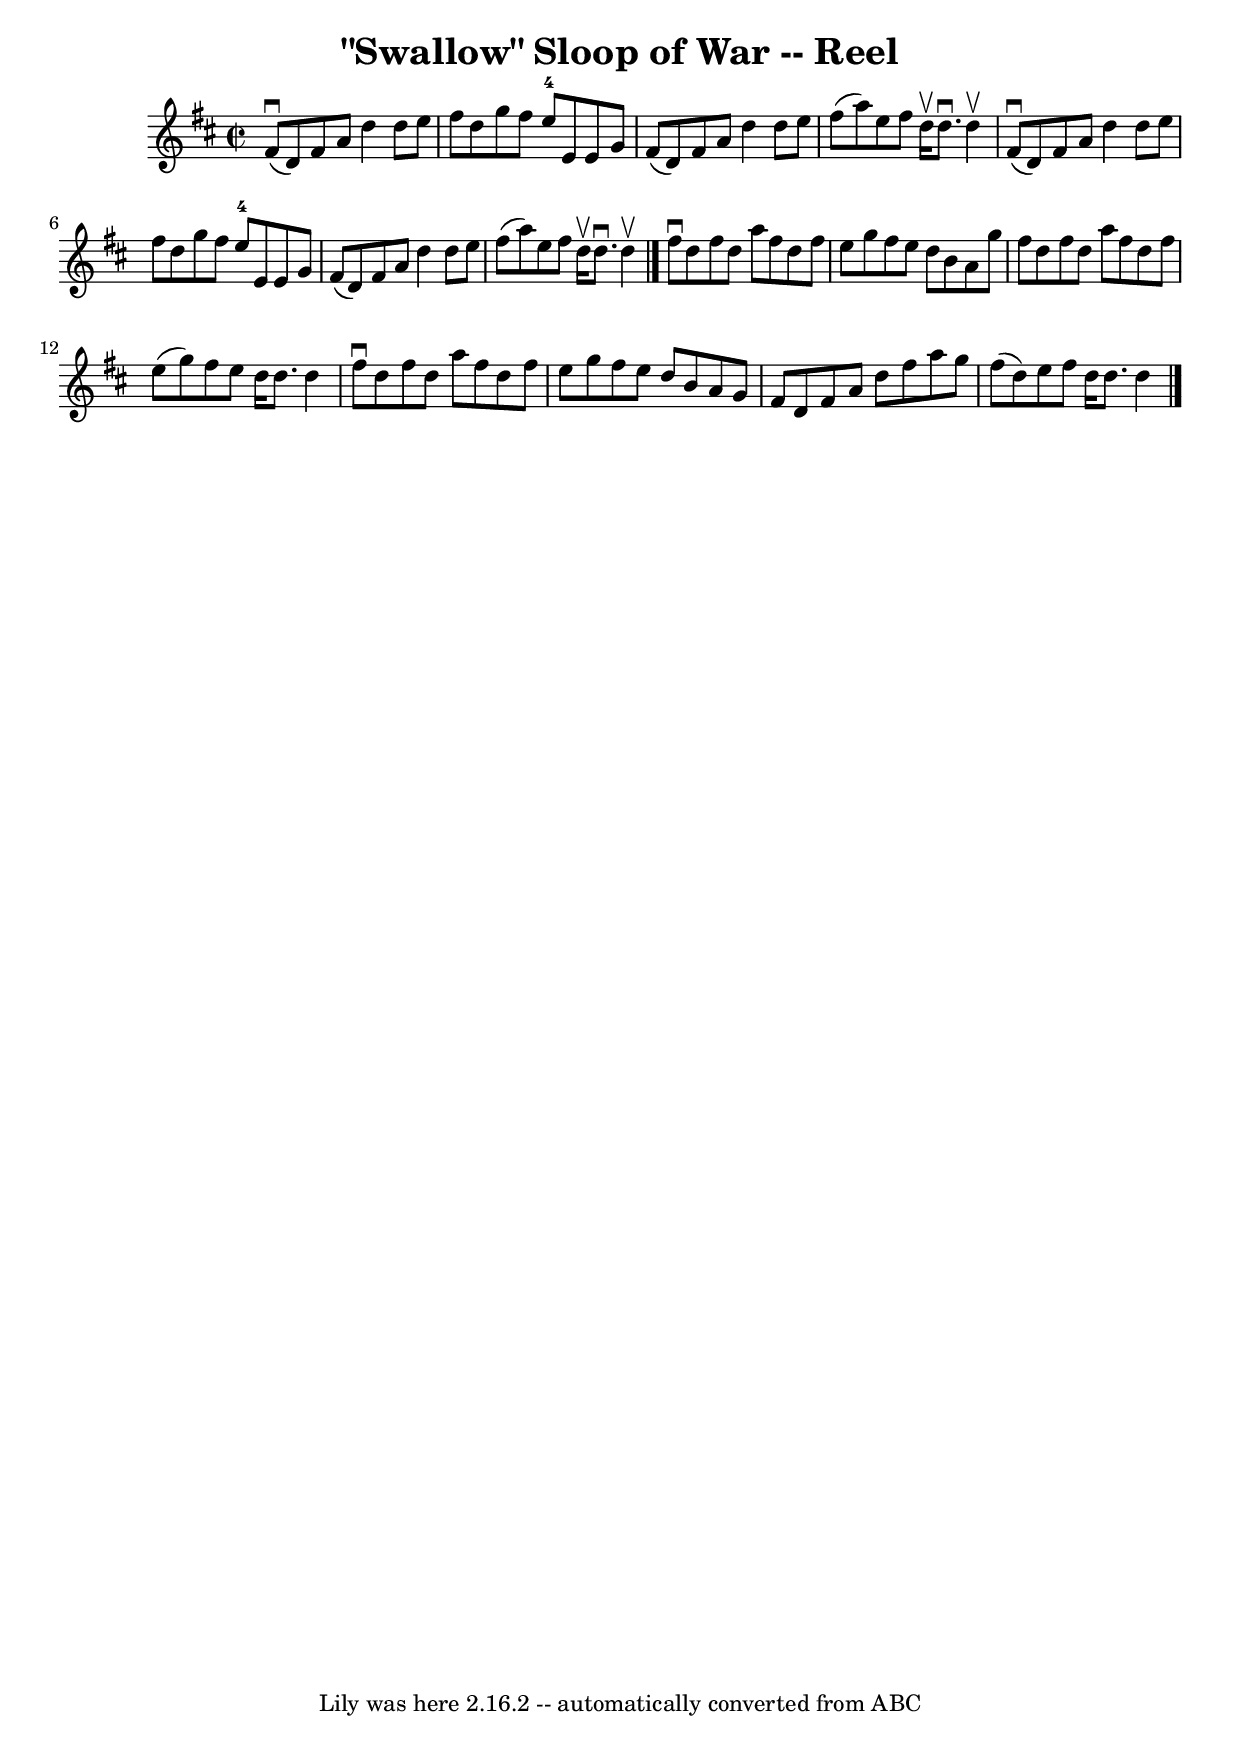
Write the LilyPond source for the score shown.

\version "2.16.2"
\include "Mammoth.ily"
\header {
  %% book = "Ryan's Mammoth Collection"
  crossRefNumber = "1"
  footnotes = "\\\\366"
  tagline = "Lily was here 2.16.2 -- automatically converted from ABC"
  title = "\"Swallow\" Sloop of War -- Reel"

}
voicedefault =  {


  \override Staff.TimeSignature #'style = #'C
  \time 2/2 
  \key d \major
  fis'8^\downbow(d'8) fis'8 a'8 d''4    
  d''8 e''8    |
  fis''8 d''8 g''8 fis''8 e''8-4   
  e'8 e'8 g'8    |
  fis'8 (d'8) fis'8 a'8 d''4    
  d''8 e''8    |
  fis''8 (a''8) e''8 fis''8 d''16 ^\upbow d''8.^\downbow d''4^\upbow   |
  fis'8^\downbow(d'8  
  -) fis'8 a'8 d''4 d''8 e''8    |
  fis''8 d''8 g''8  
  fis''8 e''8-4 e'8 e'8 g'8    |
  fis'8 (d'8)   
  fis'8 a'8 d''4 d''8 e''8    |
  fis''8 (a''8) e''8   
  fis''8 d''16^\upbow d''8.^\downbow d''4^\upbow   \bar "|."     
  fis''8^\downbow d''8 fis''8 d''8 a''8 fis''8 d''8 fis''8   
  |
  e''8 g''8 fis''8 e''8 d''8 b'8 a'8 g''8    
  |
  fis''8 d''8 fis''8 d''8 a''8 fis''8 d''8 fis''8 
  |
  e''8 (g''8) fis''8 e''8 d''16 d''8. d''4    
  |
  fis''8^\downbow d''8 fis''8 d''8 a''8 fis''8    
  d''8 fis''8    |
  e''8 g''8 fis''8 e''8 d''8 b'8    
  a'8 g'8    |
  fis'8 d'8 fis'8 a'8 d''8 fis''8 a''8 
  g''8    |
  fis''8 (d''8) e''8 fis''8 d''16 d''8.    
  d''4    \bar "|."   

}

\score{
  <<

    \context Staff="default"
    {
      \voicedefault 
      
    }

  >>
  \layout {
    
  }
  \midi {
  }

}
